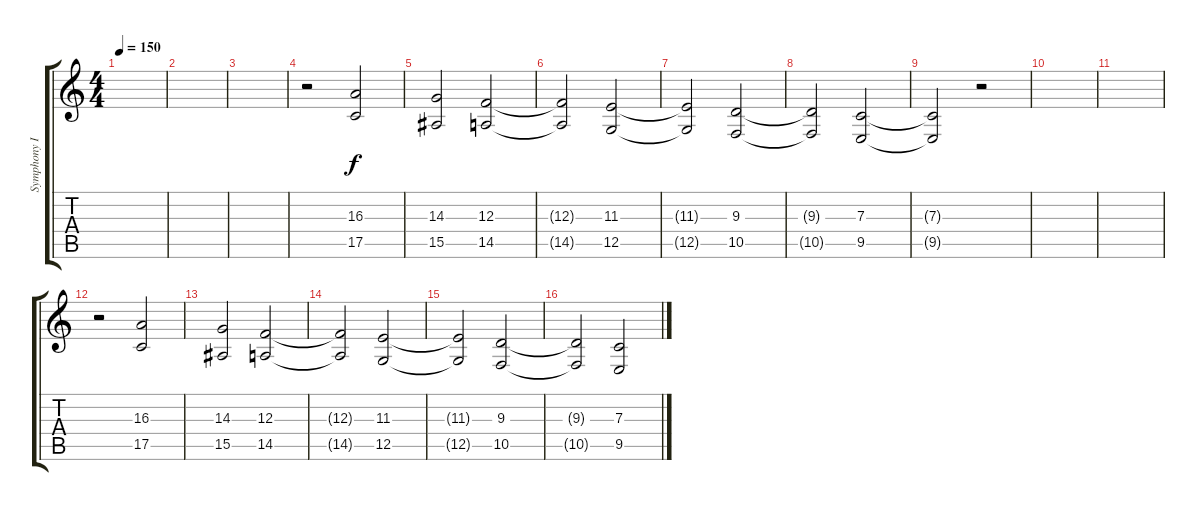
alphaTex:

\track ("Symphony III" "Symphony I") {instrument choiraahs}
\staff {score tabs}
\tuning (D4 A3 F3 C3 G2 C2) {hide}
\ts (4 4)
\tempo 150
\clef g2
\ks c
|
|
|
r.2 (16.3 17.5).2 |
(14.3 15.5).2 (12.3 14.5).2 |
(12.3{t} 14.5{t}).2 (11.3 12.5).2 |
(11.3{t} 12.5{t}).2 (9.3 10.5).2 |
(9.3{t} 10.5{t}).2 (7.3 9.5).2 |
(7.3{t} 9.5{t}).2 r.2 |
|
|
r.2 (16.3 17.5).2 |
(14.3 15.5).2 (12.3 14.5).2 |
(12.3{t} 14.5{t}).2 (11.3 12.5).2 |
(11.3{t} 12.5{t}).2 (9.3 10.5).2 |
(9.3{t} 10.5{t}).2 (7.3 9.5).2
